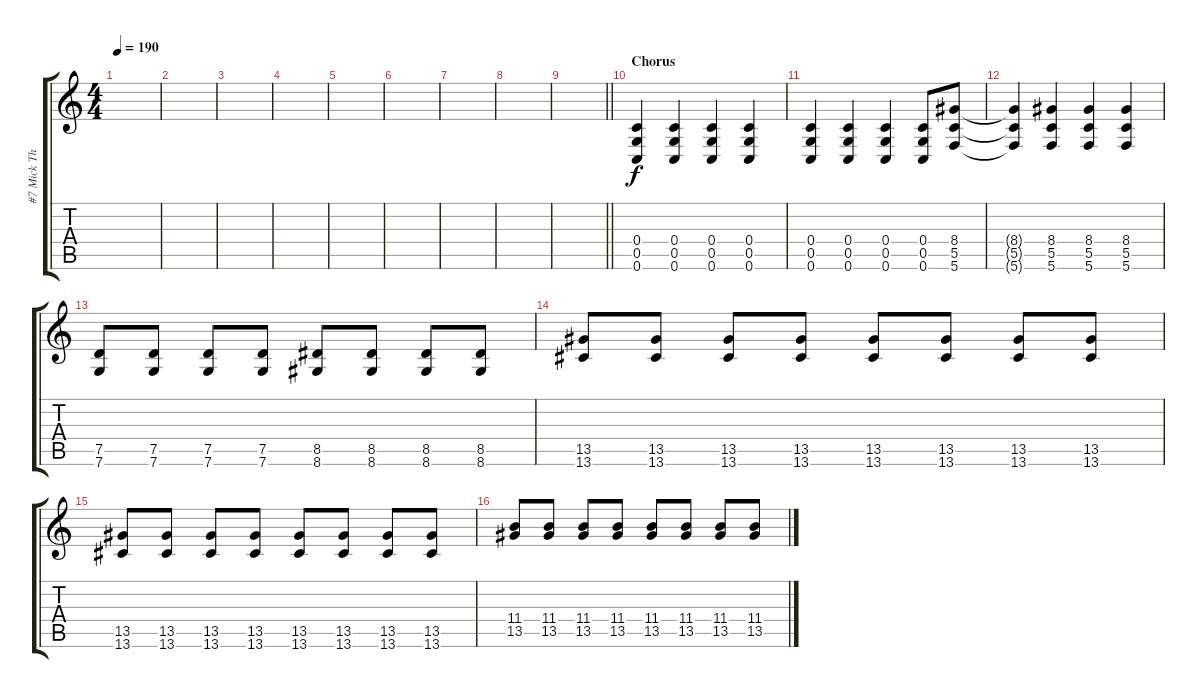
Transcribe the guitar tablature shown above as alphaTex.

\track ("#7 Mick Thompson" "#7 Mick Th") {instrument distortionguitar}
\staff {score tabs}
\tuning (D4 A3 F3 C3 G2 C2) {hide}
\ts (4 4)
\tempo 190
\clef g2
\ks c
|
|
|
|
|
|
|
|
\barLineRight lightlight
|
\section ("" "Chorus")
(0.4 0.5 0.6).4 (0.4 0.5 0.6).4 (0.4 0.5 0.6).4 (0.4 0.5 0.6).4 |
(0.4 0.5 0.6).4 (0.4 0.5 0.6).4 (0.4 0.5 0.6).4 (0.4 0.5 0.6).8 (8.4 5.5 5.6).8 |
(8.4{t} 5.5{t} 5.6{t}).4 (8.4 5.5 5.6).4 (8.4 5.5 5.6).4 (8.4 5.5 5.6).4 |
(7.5 7.6).8 (7.5 7.6).8 (7.5 7.6).8 (7.5 7.6).8 (8.5 8.6).8 (8.5 8.6).8 (8.5 8.6).8 (8.5 8.6).8 |
(13.5 13.6).8 (13.5 13.6).8 (13.5 13.6).8 (13.5 13.6).8 (13.5 13.6).8 (13.5 13.6).8 (13.5 13.6).8 (13.5 13.6).8 |
(13.5 13.6).8 (13.5 13.6).8 (13.5 13.6).8 (13.5 13.6).8 (13.5 13.6).8 (13.5 13.6).8 (13.5 13.6).8 (13.5 13.6).8 |
(11.4 13.5).8 (11.4 13.5).8 (11.4 13.5).8 (11.4 13.5).8 (11.4 13.5).8 (11.4 13.5).8 (11.4 13.5).8 (11.4 13.5).8
